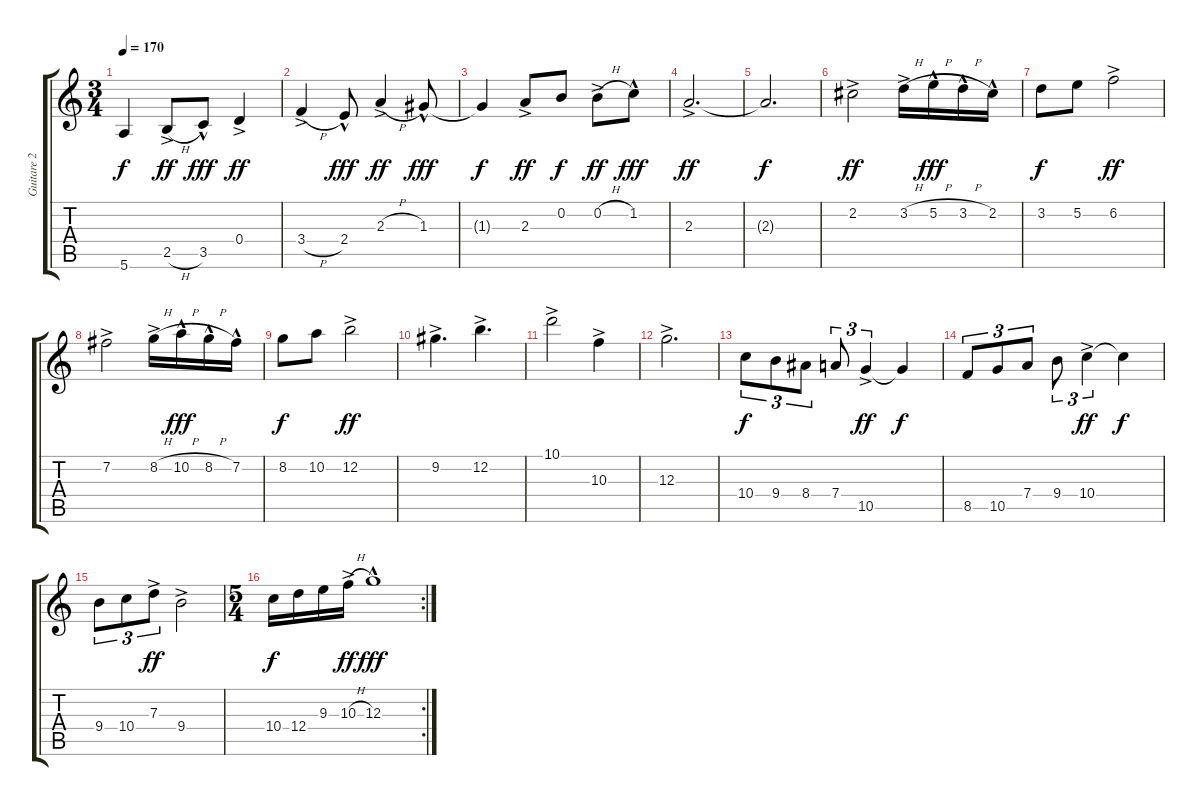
\track ("Guitare 2" "Guitare 2") {instrument acousticguitarnylon}
\staff {score tabs}
\tuning (E4 B3 G3 D3 A2 E2) {hide}
\ts (3 4)
\tempo 170
\clef g2
\ks c
5.6{t}.4{dy f} 2.5{h ac}.8{dy ff} 3.5{hac}.8{dy fff} 0.4{ac}.4{dy ff} |
3.4{h ac}.4 2.4{hac}.8{dy fff} 2.3{h ac}.4{dy ff} 1.3{hac}.8{dy fff} |
1.3{t}.4{dy f} 2.3{ac}.8{dy ff} 0.2.8{dy f} 0.2{h ac}.8{dy ff} 1.2{hac}.8{dy fff} |
2.3{ac}.2{d dy ff} |
2.3{t}.2{d dy f} |
2.2{ac}.2{dy ff} 3.2{h ac}.16 5.2{h hac}.16{dy fff} 3.2{h hac}.16 2.2{hac}.16 |
3.2.8{dy f} 5.2.8 6.2{ac}.2{dy ff} |
7.2{ac}.2 8.2{h ac}.16 10.2{h hac}.16{dy fff} 8.2{h hac}.16 7.2{hac}.16 |
8.2.8{dy f} 10.2.8 12.2{ac}.2{dy ff} |
9.2{ac}.4{d} 12.2{ac}.4{d} |
10.1{ac}.2 10.3{ac}.4 |
12.3{ac}.2{d} |
10.4.8{tu (3 2) dy f} 9.4.8{tu (3 2)} 8.4.8{tu (3 2)} 7.4.8{tu (3 2)} 10.5{ac}.4{tu (3 2) dy ff} 10.5{t}.4{dy f} |
8.5.8{tu (3 2)} 10.5.8{tu (3 2)} 7.4.8{tu (3 2)} 9.4.8{tu (3 2)} 10.4{ac}.4{tu (3 2) dy ff} 10.4{t}.4{dy f} |
9.4.8{tu (3 2)} 10.4.8{tu (3 2)} 7.3{ac}.8{tu (3 2) dy ff} 9.4{ac}.2 |
\rc 2
\ts (5 4)
10.4.16{dy f} 12.4.16 9.3.16 10.3{h ac}.16{dy ff} 12.3{hac}.1{dy fff}
